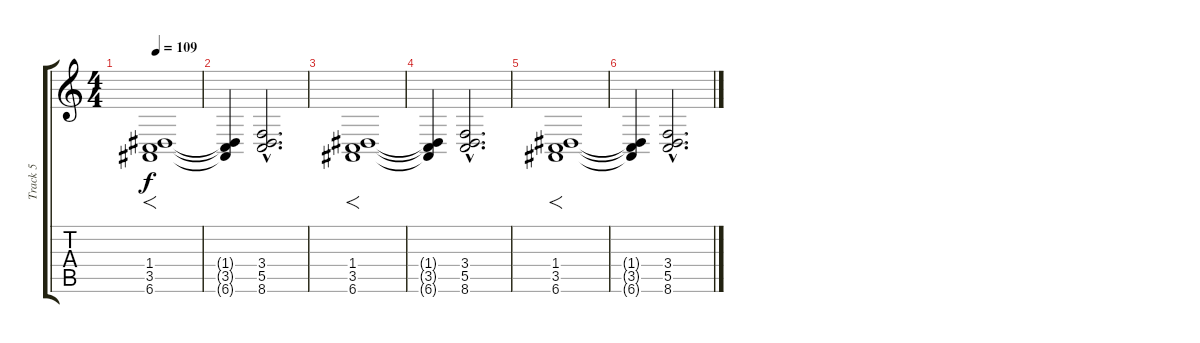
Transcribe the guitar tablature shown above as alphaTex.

\track ("Track 5" "Track 5") {instrument stringensemble1}
\staff {score tabs}
\tuning (E4 B3 G3 D3 A2 E2) {hide}
\ts (4 4)
\tempo 109
\clef g2
\ks c
(1.4 3.5 6.6).1{f dy f} |
(1.4{t} 3.5{t} 6.6{t}).4 (3.4{hac} 5.5{hac} 8.6{hac}).2{d} |
(1.4 3.5 6.6).1{f} |
(1.4{t} 3.5{t} 6.6{t}).4 (3.4{hac} 5.5{hac} 8.6{hac}).2{d} |
(1.4 3.5 6.6).1{f} |
(1.4{t} 3.5{t} 6.6{t}).4 (3.4{hac} 5.5{hac} 8.6{hac}).2{d}
